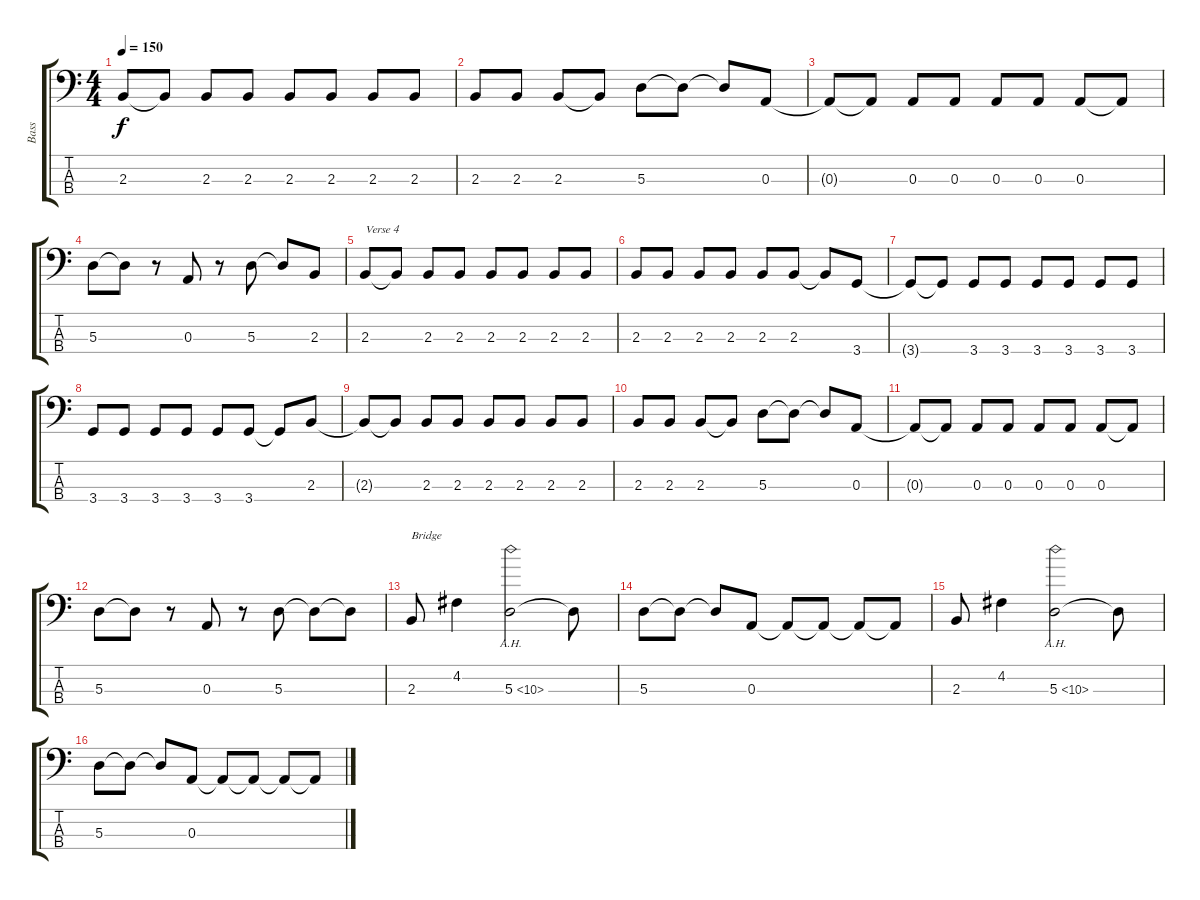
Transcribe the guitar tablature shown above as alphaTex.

\track ("Bass" "Bass") {instrument acousticbass}
\staff {score tabs}
\tuning (G2 D2 A1 E1) {hide}
\ts (4 4)
\tempo 150
\clef f4
\ks c
2.3{t}.8{dy f} 2.3{t}.8 2.3.8 2.3.8 2.3.8 2.3.8 2.3.8 2.3.8 |
2.3.8 2.3.8 2.3.8 2.3{t}.8 5.3.8 5.3{t}.8 5.3{t}.8 0.3.8 |
0.3{t}.8 0.3{t}.8 0.3.8 0.3.8 0.3.8 0.3.8 0.3.8 0.3{t}.8 |
5.3.8 5.3{t}.8 r.8 0.3.8 r.8 5.3.8 5.3{t}.8 2.3.8 |
2.3.8{txt "Verse 4"} 2.3{t}.8 2.3.8 2.3.8 2.3.8 2.3.8 2.3.8 2.3.8 |
2.3.8 2.3.8 2.3.8 2.3.8 2.3.8 2.3.8 2.3{t}.8 3.4.8 |
3.4{t}.8 3.4{t}.8 3.4.8 3.4.8 3.4.8 3.4.8 3.4.8 3.4.8 |
3.4.8 3.4.8 3.4.8 3.4.8 3.4.8 3.4.8 3.4{t}.8 2.3.8 |
2.3{t}.8 2.3{t}.8 2.3.8 2.3.8 2.3.8 2.3.8 2.3.8 2.3.8 |
2.3.8 2.3.8 2.3.8 2.3{t}.8 5.3.8 5.3{t}.8 5.3{t}.8 0.3.8 |
0.3{t}.8 0.3{t}.8 0.3.8 0.3.8 0.3.8 0.3.8 0.3.8 0.3{t}.8 |
5.3.8 5.3{t}.8 r.8 0.3.8 r.8 5.3.8 5.3{t}.8 5.3{t}.8 |
2.3.8{txt "Bridge"} 4.2.4 5.3{ah 5}.2 5.3{t}.8 |
5.3.8 5.3{t}.8 5.3{t}.8 0.3.8 0.3{t}.8 0.3{t}.8 0.3{t}.8 0.3{t}.8 |
2.3.8 4.2.4 5.3{ah 5}.2 5.3{t}.8 |
5.3.8 5.3{t}.8 5.3{t}.8 0.3.8 0.3{t}.8 0.3{t}.8 0.3{t}.8 0.3{t}.8
